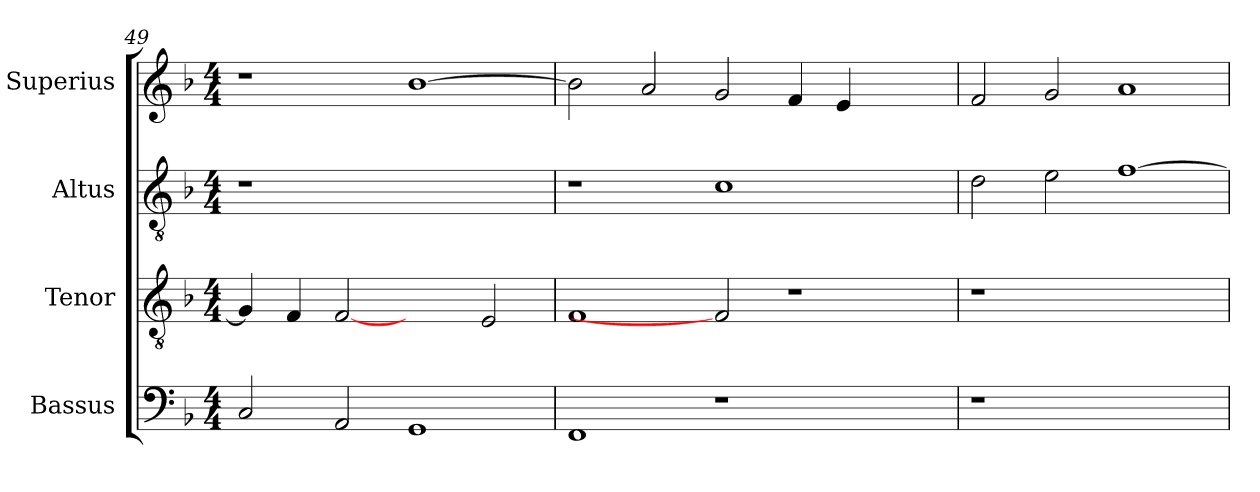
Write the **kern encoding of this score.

**kern	**kern	**kern	**kern
*part4	*part3	*part2	*part1
*staff4	*staff3	*staff2	*staff1
*I"Bassus	*I"Tenor	*I"Altus	*I"Superius
*I'B.	*I'T.	*I'A.	*I'S.
*clefF4	*clefGv2	*clefGv2	*clefG2
*	*ITrd7c12	*ITrd7c12	*
*k[b-]	*k[b-]	*k[b-]	*k[b-]
*F:	*F:	*F:	*F:
*M4/4	*M4/4	*M4/4	*M4/4
=49	=49	=49	=49
!	!	!LO:N:vis=1	!
2Ci/	4GGi/]	1r	1r
.	4FFi/	.	.
2AAi/	[2FFi	.	.
1GGi	2ryy	1ryy	[>1b-i
.	2EEi/	.	.
=50	=50	=50	=50
1FFi	1FFi	1r	2b-i\]
.	.	.	2ai/
1r	2FFi]	1Ci	2gi/
.	1r	.	4fi/
.	.	.	4ei/
2ryy	.	2ryy	2ryy
=51	=51	=51	=51
!LO:N:vis=1	!LO:N:vis=1	!	!
1r	1r	2Di\	2fi/
.	.	2Ei\	2gi/
1ryy	1ryy	[>1Fi	1ai
=	=	=	=
*-	*-	*-	*-
